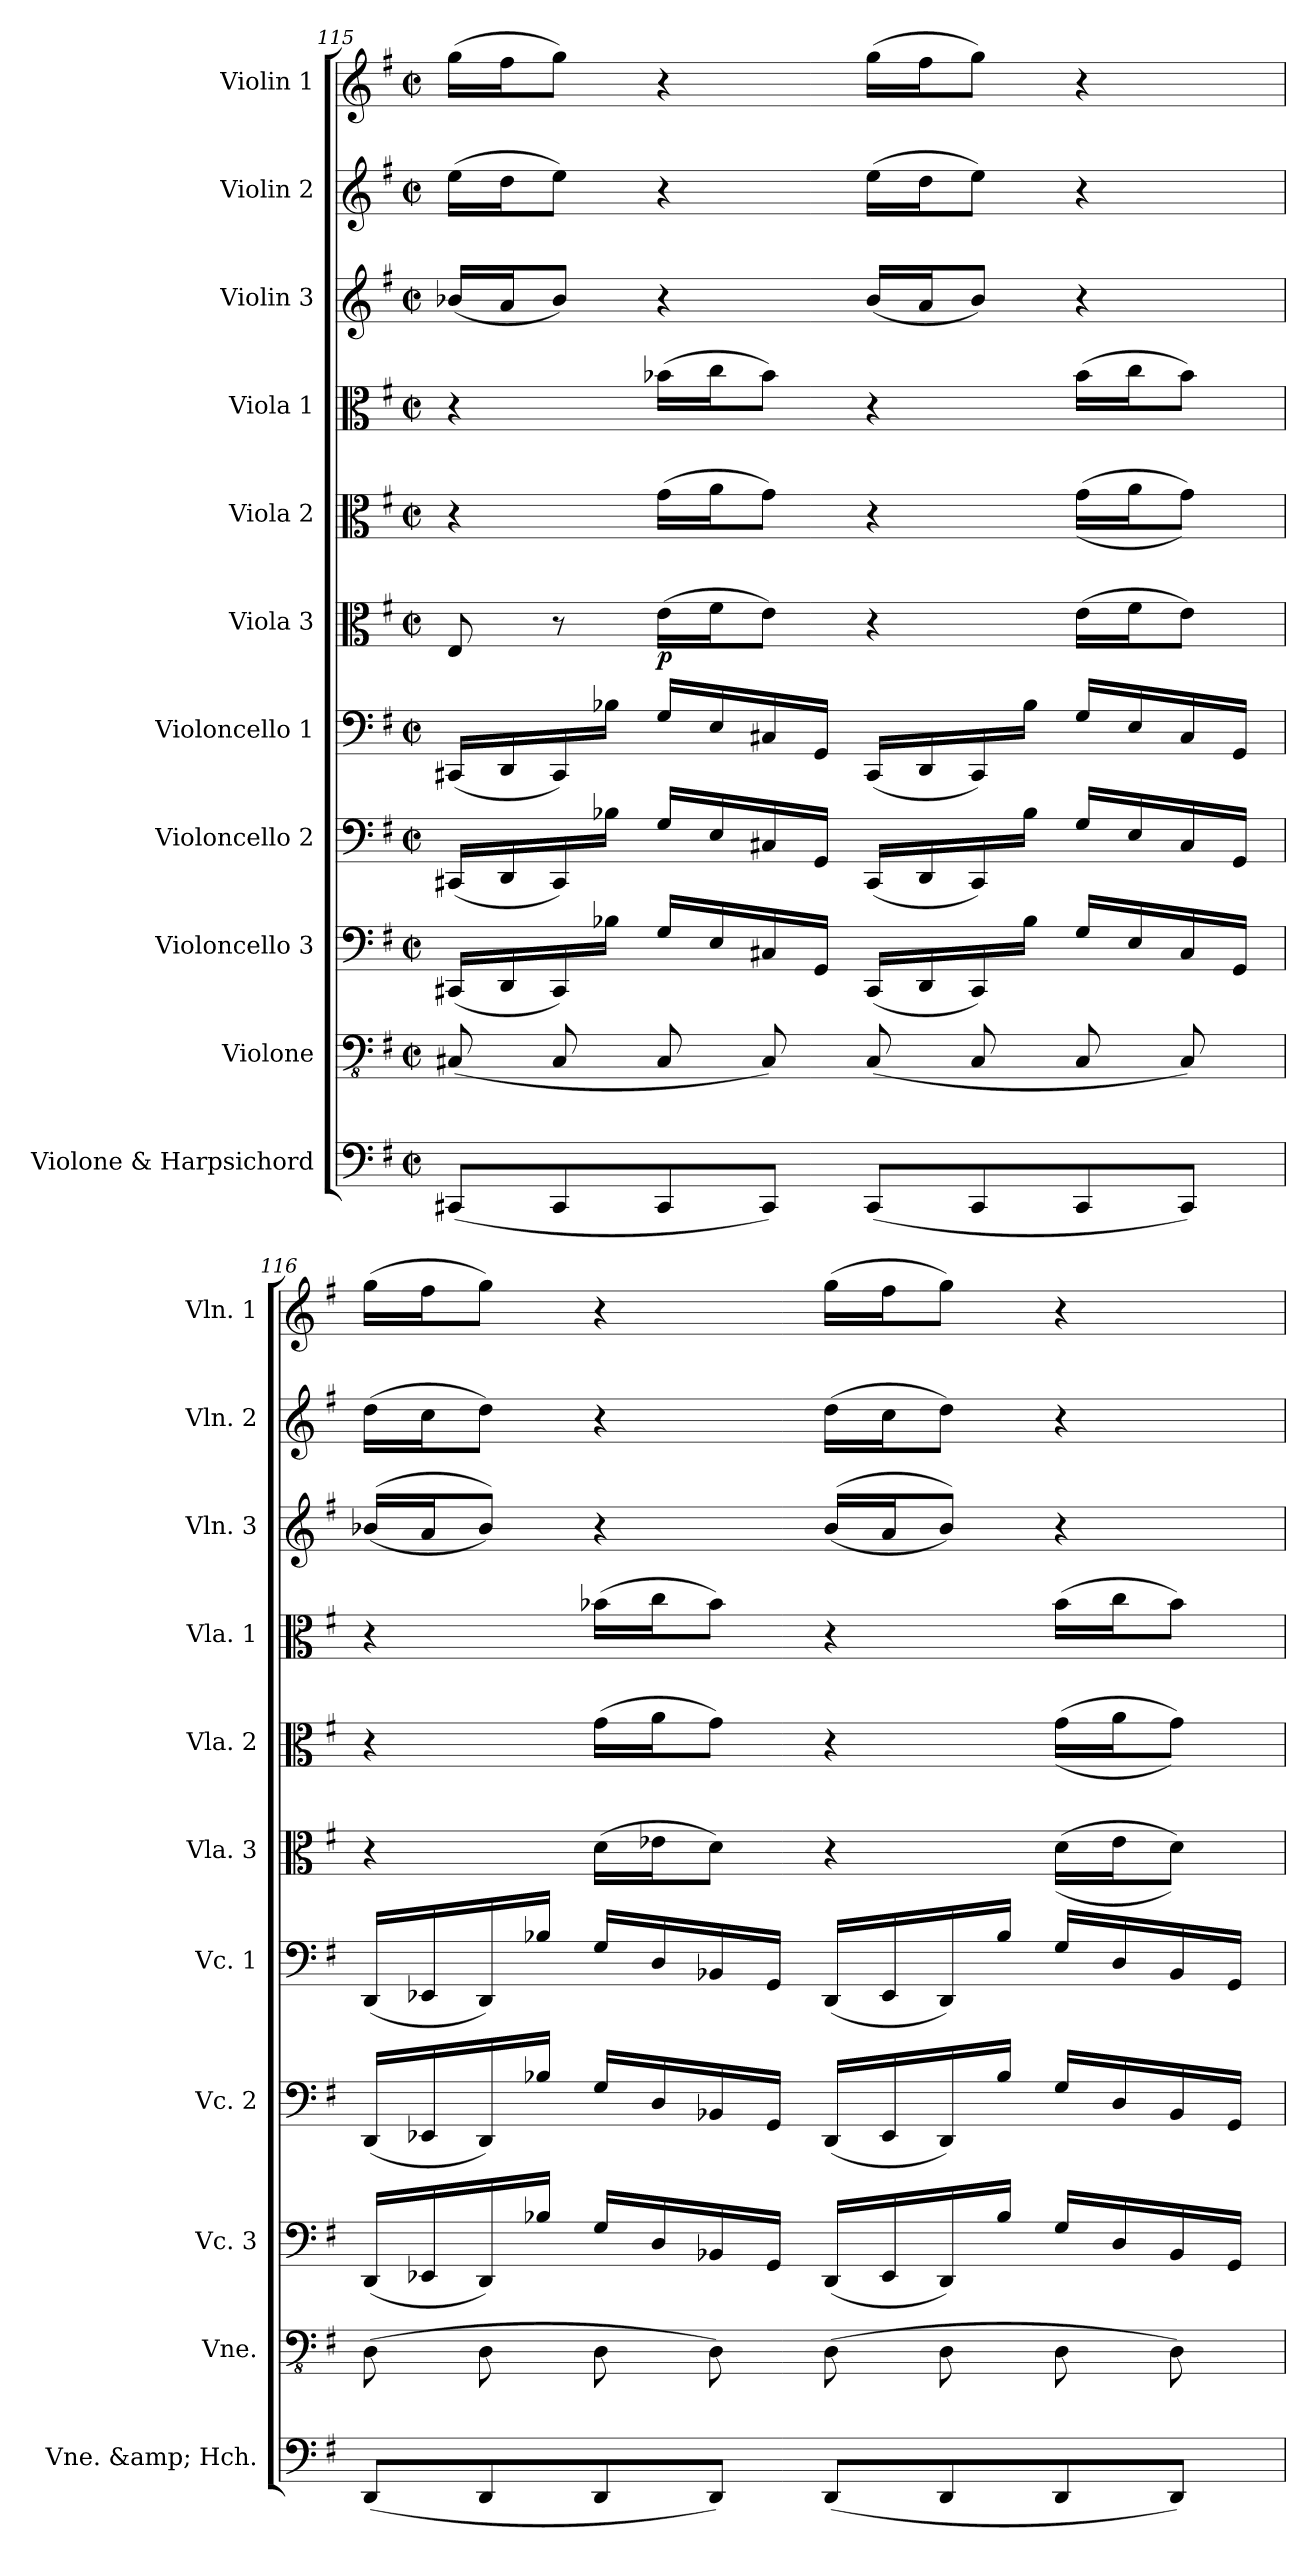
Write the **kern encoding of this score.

**kern	**kern	**kern	**kern	**kern	**kern	**dynam	**kern	**kern	**kern	**kern	**kern
*part11	*part10	*part9	*part8	*part7	*part6	*part6	*part5	*part4	*part3	*part2	*part1
*staff11	*staff10	*staff9	*staff8	*staff7	*staff6	*staff6	*staff5	*staff4	*staff3	*staff2	*staff1
*I"Violone &amp; Harpsichord	*I"Violone	*I"Violoncello 3	*I"Violoncello 2	*I"Violoncello 1	*I"Viola 3	*	*I"Viola 2	*I"Viola 1	*I"Violin 3	*I"Violin 2	*I"Violin 1
*I'Vne. &amp; Hch.	*I'Vne.	*I'Vc. 3	*I'Vc. 2	*I'Vc. 1	*I'Vla. 3	*	*I'Vla. 2	*I'Vla. 1	*I'Vln. 3	*I'Vln. 2	*I'Vln. 1
*clefF4	*clefFv4	*clefF4	*clefF4	*clefF4	*clefC3	*	*clefC3	*clefC3	*clefG2	*clefG2	*clefG2
*	*ITrd7c12	*	*	*	*	*	*	*	*	*	*
*k[f#]	*k[f#]	*k[f#]	*k[f#]	*k[f#]	*k[f#]	*	*k[f#]	*k[f#]	*k[f#]	*k[f#]	*k[f#]
*M4/4	*M4/4	*M4/4	*M4/4	*M4/4	*M4/4	*	*M4/4	*M4/4	*M4/4	*M4/4	*M4/4
*met(c|)	*met(c|)	*met(c|)	*met(c|)	*met(c|)	*met(c|)	*	*met(c|)	*met(c|)	*met(c|)	*met(c|)	*met(c|)
=115	=115	=115	=115	=115	=115	=115	=115	=115	=115	=115	=115
(8CC#X/L	(8CCC#X	(16CC#X/LL	(16CC#X/LL	(16CC#X/LL	8E/	.	4r	4r	(16b-X/LL	(16ee\LL	(16gg\LL
.	.	16DD/	16DD/	16DD/	.	.	.	.	16a/J	16dd\J	16ff#\J
8CC#/	8CCC#	16CC#/)	16CC#/)	16CC#/)	8r	.	.	.	8b-/J)	8ee\J)	8gg\J)
.	.	16B-X\JJ	16B-X\JJ	16B-X\JJ	.	.	.	.	.	.	.
!	!	!	!	!	!	!LO:DY:b	!	!	!	!	!
8CC#/	8CCC#	16G/LL	16G/LL	16G/LL	(16e\LL	p	(16g\LL	(16b-X\LL	4r	4r	4r
.	.	16E/	16E/	16E/	16f#\J	.	16a\J	16cc\J	.	.	.
8CC#/J)	8CCC#)	16C#X/	16C#X/	16C#X/	8e\J)	.	8g\J)	8b-\J)	.	.	.
.	.	16GG/JJ	16GG/JJ	16GG/JJ	.	.	.	.	.	.	.
(8CC#/L	(8CCC#	(16CC#/LL	(16CC#/LL	(16CC#/LL	4r	.	4r	4r	(16b-/LL	(16ee\LL	(16gg\LL
.	.	16DD/	16DD/	16DD/	.	.	.	.	16a/J	16dd\J	16ff#\J
8CC#/	8CCC#	16CC#/)	16CC#/)	16CC#/)	.	.	.	.	8b-/J)	8ee\J)	8gg\J)
.	.	16B-\JJ	16B-\JJ	16B-\JJ	.	.	.	.	.	.	.
8CC#/	8CCC#	16G/LL	16G/LL	16G/LL	(16e\LL	.	((16g\LL	(16b-\LL	4r	4r	4r
.	.	16E/	16E/	16E/	16f#\J	.	16a\J	16cc\J	.	.	.
8CC#/J)	8CCC#)	16C#/	16C#/	16C#/	8e\J)	.	8g\J))	8b-\J)	.	.	.
.	.	16GG/JJ	16GG/JJ	16GG/JJ	.	.	.	.	.	.	.
!!LO:PB:g=z
=116	=116	=116	=116	=116	=116	=116	=116	=116	=116	=116	=116
(8DD/L	(8DDD	(16DD/LL	(16DD/LL	(16DD/LL	4r	.	4r	4r	((16b-X/LL	(16dd\LL	(16gg\LL
.	.	16EE-X/	16EE-X/	16EE-X/	.	.	.	.	16a/J	16cc\J	16ff#\J
8DD/	8DDD	16DD/)	16DD/)	16DD/)	.	.	.	.	8b-/J))	8dd\J)	8gg\J)
.	.	16B-X\JJ	16B-X\JJ	16B-X\JJ	.	.	.	.	.	.	.
8DD/	8DDD	16G/LL	16G/LL	16G/LL	(16d\LL	.	(16g\LL	(16b-X\LL	4r	4r	4r
.	.	16D/	16D/	16D/	16e-X\J	.	16a\J	16cc\J	.	.	.
8DD/J)	8DDD)	16BB-X/	16BB-X/	16BB-X/	8d\J)	.	8g\J)	8b-\J)	.	.	.
.	.	16GG/JJ	16GG/JJ	16GG/JJ	.	.	.	.	.	.	.
(8DD/L	(8DDD	(16DD/LL	(16DD/LL	(16DD/LL	4r	.	4r	4r	((16b-/LL	(16dd\LL	(16gg\LL
.	.	16EE-/	16EE-/	16EE-/	.	.	.	.	16a/J	16cc\J	16ff#\J
8DD/	8DDD	16DD/)	16DD/)	16DD/)	.	.	.	.	8b-/J))	8dd\J)	8gg\J)
.	.	16B-\JJ	16B-\JJ	16B-\JJ	.	.	.	.	.	.	.
8DD/	8DDD	16G/LL	16G/LL	16G/LL	((16d\LL	.	((16g\LL	(16b-\LL	4r	4r	4r
.	.	16D/	16D/	16D/	16e-\J	.	16a\J	16cc\J	.	.	.
8DD/J)	8DDD)	16BB-/	16BB-/	16BB-/	8d\J))	.	8g\J))	8b-\J)	.	.	.
.	.	16GG/JJ	16GG/JJ	16GG/JJ	.	.	.	.	.	.	.
=	=	=	=	=	=	=	=	=	=	=	=
*-	*-	*-	*-	*-	*-	*-	*-	*-	*-	*-	*-
